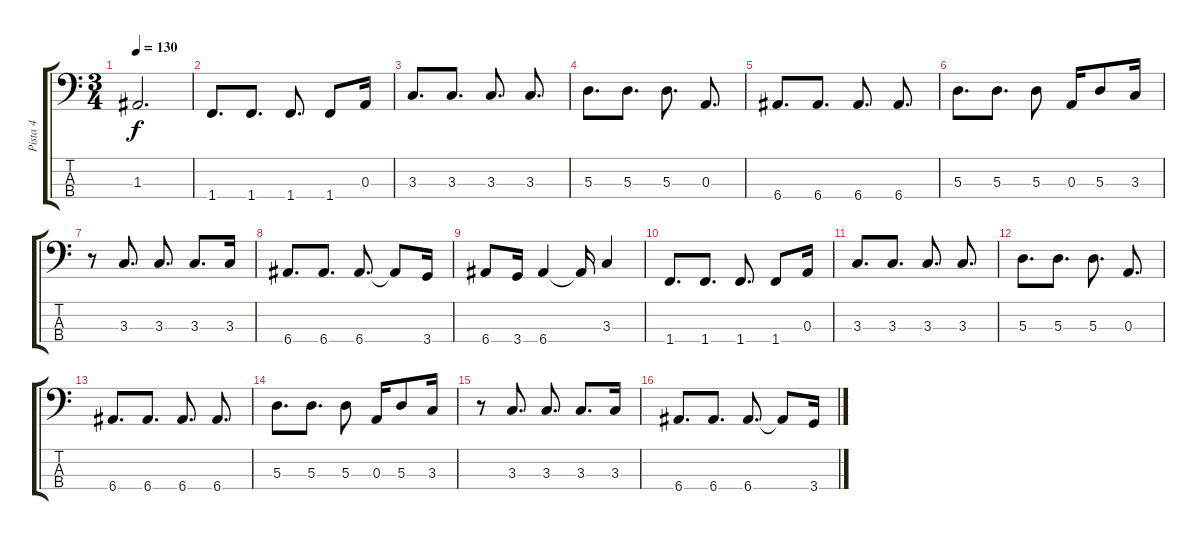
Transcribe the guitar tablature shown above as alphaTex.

\track ("Pista 4" "Pista 4") {instrument electricbassfinger}
\staff {score tabs}
\tuning (G2 D2 A1 E1) {hide}
\ts (3 4)
\tempo 130
\clef f4
\ks c
1.3{t}.2{d dy f} |
1.4.8{d} 1.4.8{d} 1.4.8{d} 1.4.8 0.3.16 |
3.3.8{d} 3.3.8{d} 3.3.8{d} 3.3.8{d} |
5.3.8{d} 5.3.8{d} 5.3.8{d} 0.3.8{d} |
6.4.8{d} 6.4.8{d} 6.4.8{d} 6.4.8{d} |
5.3.8{d} 5.3.8{d} 5.3.8 0.3.16 5.3.8 3.3.16 |
r.8 3.3.8{d} 3.3.8{d} 3.3.8{d} 3.3.16 |
6.4.8{d} 6.4.8{d} 6.4.8{d} 6.4{t}.8 3.4.16 |
6.4.8 3.4.16 6.4.4 6.4{t}.16 3.3.4 |
1.4.8{d} 1.4.8{d} 1.4.8{d} 1.4.8 0.3.16 |
3.3.8{d} 3.3.8{d} 3.3.8{d} 3.3.8{d} |
5.3.8{d} 5.3.8{d} 5.3.8{d} 0.3.8{d} |
6.4.8{d} 6.4.8{d} 6.4.8{d} 6.4.8{d} |
5.3.8{d} 5.3.8{d} 5.3.8 0.3.16 5.3.8 3.3.16 |
r.8 3.3.8{d} 3.3.8{d} 3.3.8{d} 3.3.16 |
6.4.8{d} 6.4.8{d} 6.4.8{d} 6.4{t}.8 3.4.16
